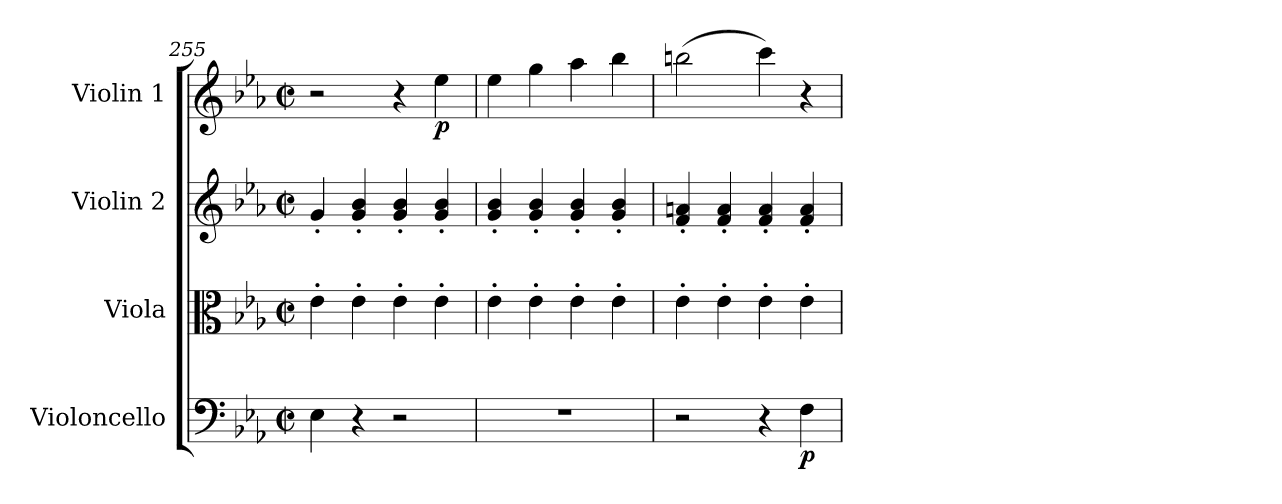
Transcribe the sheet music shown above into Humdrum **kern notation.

**kern	**dynam	**kern	**kern	**kern	**dynam
*part4	*part4	*part3	*part2	*part1	*part1
*staff4	*staff4	*staff3	*staff2	*staff1	*staff1
*I"Violoncello	*	*I"Viola	*I"Violin 2	*I"Violin 1	*
*I'Vc	*	*I'Vla	*I'Vln	*I'Vln	*
!!LO:LB:g=z
*clefF4	*	*clefC3	*clefG2	*clefG2	*
*k[b-e-a-]	*	*k[b-e-a-]	*k[b-e-a-]	*k[b-e-a-]	*
*M2/2	*	*M2/2	*M2/2	*M2/2	*
*met(c|)	*	*met(c|)	*met(c|)	*met(c|)	*
=255	=255	=255	=255	=255	=255
4E-\	.	4e-'\	4g'/	2r	.
4r	.	4e-'\	4g/' 4b-/'	.	.
2r	.	4e-'\	4g/' 4b-/'	4r	.
!	!	!	!	!	!LO:DY:b
.	.	4e-'\	4g/' 4b-/'	4ee-\	p
=256	=256	=256	=256	=256	=256
1r	.	4e-'\	4g/' 4b-/'	4ee-\	.
.	.	4e-'\	4g/' 4b-/'	4gg\	.
.	.	4e-'\	4g/' 4b-/'	4aa-\	.
.	.	4e-'\	4g/' 4b-/'	4bb-\	.
=257	=257	=257	=257	=257	=257
2r	.	4e-'\	4f/' 4an/'	(2bbn\	.
.	.	4e-'\	4f/' 4a/'	.	.
4r	.	4e-'\	4f/' 4a/'	4ccc\)	.
!	!LO:DY:b	!	!	!	!
4F\	p	4e-'\	4f/' 4a/'	4r	.
=	=	=	=	=	=
*-	*-	*-	*-	*-	*-
